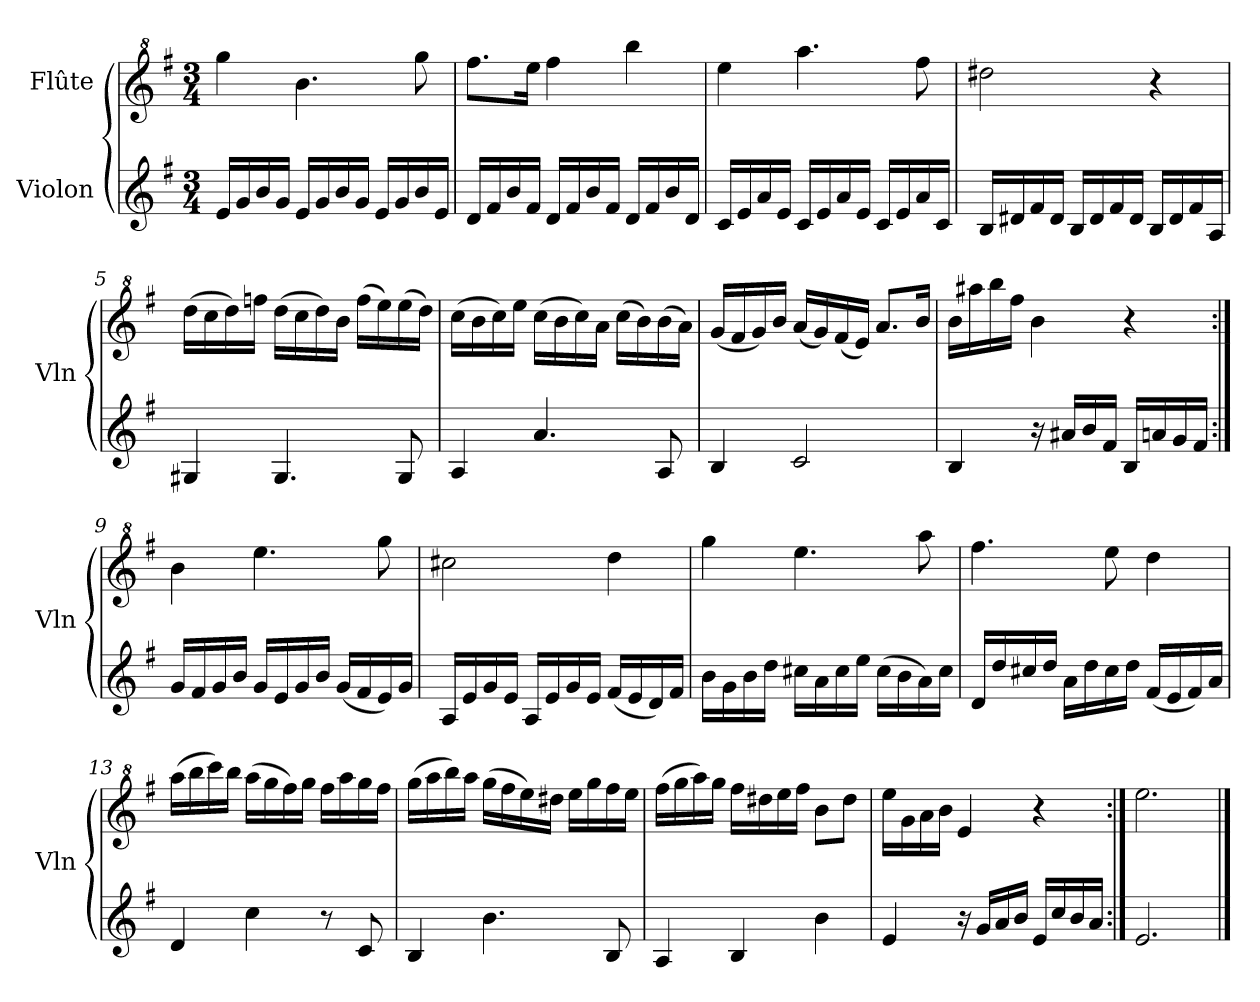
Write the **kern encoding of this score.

**kern	**kern
*part2	*part1
*staff2	*staff1
*I"Violon	*I"Flûte
*I'Vln	*
*clefG2	*clefG^2
*k[f#]	*k[f#]
*M3/4	*M3/4
*MM50	*MM50
=1	=1
16e/LL	4ggg\
16g/	.
16b/	.
16g/JJ	.
16e/LL	4.bb\
16g/	.
16b/	.
16g/JJ	.
16e/LL	.
16g/	.
16b/	8ggg\
16e/JJ	.
=2	=2
16d/LL	8.fff#\L
16f#/	.
16b/	.
16f#/JJ	16eee\Jk
16d/LL	4fff#\
16f#/	.
16b/	.
16f#/JJ	.
16d/LL	4bbb\
16f#/	.
16b/	.
16d/JJ	.
=3	=3
16c/LL	4eee\
16e/	.
16a/	.
16e/JJ	.
16c/LL	4.aaa\
16e/	.
16a/	.
16e/JJ	.
16c/LL	.
16e/	.
16a/	8fff#\
16c/JJ	.
=4	=4
16B/LL	2ddd#X\
16d#X/	.
16f#/	.
16d#/JJ	.
16B/LL	.
16d#/	.
16f#/	.
16d#/JJ	.
16B/LL	4r
16d#/	.
16f#/	.
16A/JJ	.
!!LO:LB:g=z
=5	=5
4G#X/	(16ddd\LL
.	16ccc\
.	16ddd\)
.	16fffn\JJ
4.G#/	(16ddd\LL
.	16ccc\
.	16ddd\)
.	16bb\JJ
.	(16fff\LL
.	16eee\)
8G#/	(16eee\
.	16ddd\JJ)
=6	=6
4A/	(16ccc\LL
.	16bb\
.	16ccc\)
.	16eee\JJ
4.a/	(16ccc\LL
.	16bb\
.	16ccc\)
.	16aa\JJ
.	(16ccc\LL
.	16bb\)
8A/	(16bb\
.	16aa\JJ)
=7	=7
4B/	(16gg/LL
.	16ff#/
.	16gg/)
.	16bb/JJ
2c/	(16aa/LL
.	16gg/)
.	(16ff#/
.	16ee/JJ)
.	8.aa/L
.	16bb/Jk
=8	=8
4B/	16bb\LL
.	16aaa#X\
.	16bbb\
.	16fff#\JJ
16r	4bb\
16a#X/LL	.
16b/	.
16f#/JJ	.
16B/LL	4r
16an/	.
16g/	.
16f#/JJ	.
!!LO:LB:g=z
=9:|!	=9:|!
16g/LL	4bb\
16f#/	.
16g/	.
16b/JJ	.
16g/LL	4.eee\
16e/	.
16g/	.
16b/JJ	.
(16g/LL	.
16f#/	.
16e/)	8ggg\
16g/JJ	.
=10	=10
16A/LL	2ccc#X\
16e/	.
16g/	.
16e/JJ	.
16A/LL	.
16e/	.
16g/	.
16e/JJ	.
(16f#/LL	4ddd\
16e/	.
16d/)	.
16f#/JJ	.
=11	=11
16b\LL	4ggg\
16g\	.
16b\	.
16dd\JJ	.
16cc#X\LL	4.eee\
16a\	.
16cc#\	.
16ee\JJ	.
(16cc#\LL	.
16b\	.
16a\)	8aaa\
16cc#\JJ	.
=12	=12
16d/LL	4.fff#\
16dd/	.
16cc#X/	.
16dd/JJ	.
16a\LL	.
16dd\	.
16cc#\	8eee\
16dd\JJ	.
(16f#/LL	4ddd\
16e/	.
16f#/)	.
16a/JJ	.
!!LO:LB:g=z
=13	=13
4d/	(16aaa\LL
.	16bbb\
.	16cccc\)
.	16bbb\JJ
4cc\	(16aaa\LL
.	16ggg\
.	16fff#\)
.	16ggg\JJ
8r	16fff#\LL
.	16aaa\
8c/	16ggg\
.	16fff#\JJ
=14	=14
4B/	(16ggg\LL
.	16aaa\
.	16bbb\)
.	16aaa\JJ
4.b\	(16ggg\LL
.	16fff#\
.	16eee\)
.	16ddd#X\JJ
.	16eee\LL
.	16ggg\
8B/	16fff#\
.	16eee\JJ
=15	=15
4A/	(16fff#\LL
.	16ggg\
.	16aaa\)
.	16ggg\JJ
4B/	16fff#\LL
.	16ddd#X\
.	16eee\
.	16fff#\JJ
4b\	8bb\L
.	8ddd#\J
=16	=16
4e/	16eee\LL
.	16gg\
.	16aa\
.	16bb\JJ
16r	4ee/
16g/LL	.
16a/	.
16b/JJ	.
16e/LL	4r
16cc/	.
16b/	.
16a/JJ	.
=17:|!	=17:|!
2.e/	2.eee\
==	==
*-	*-
